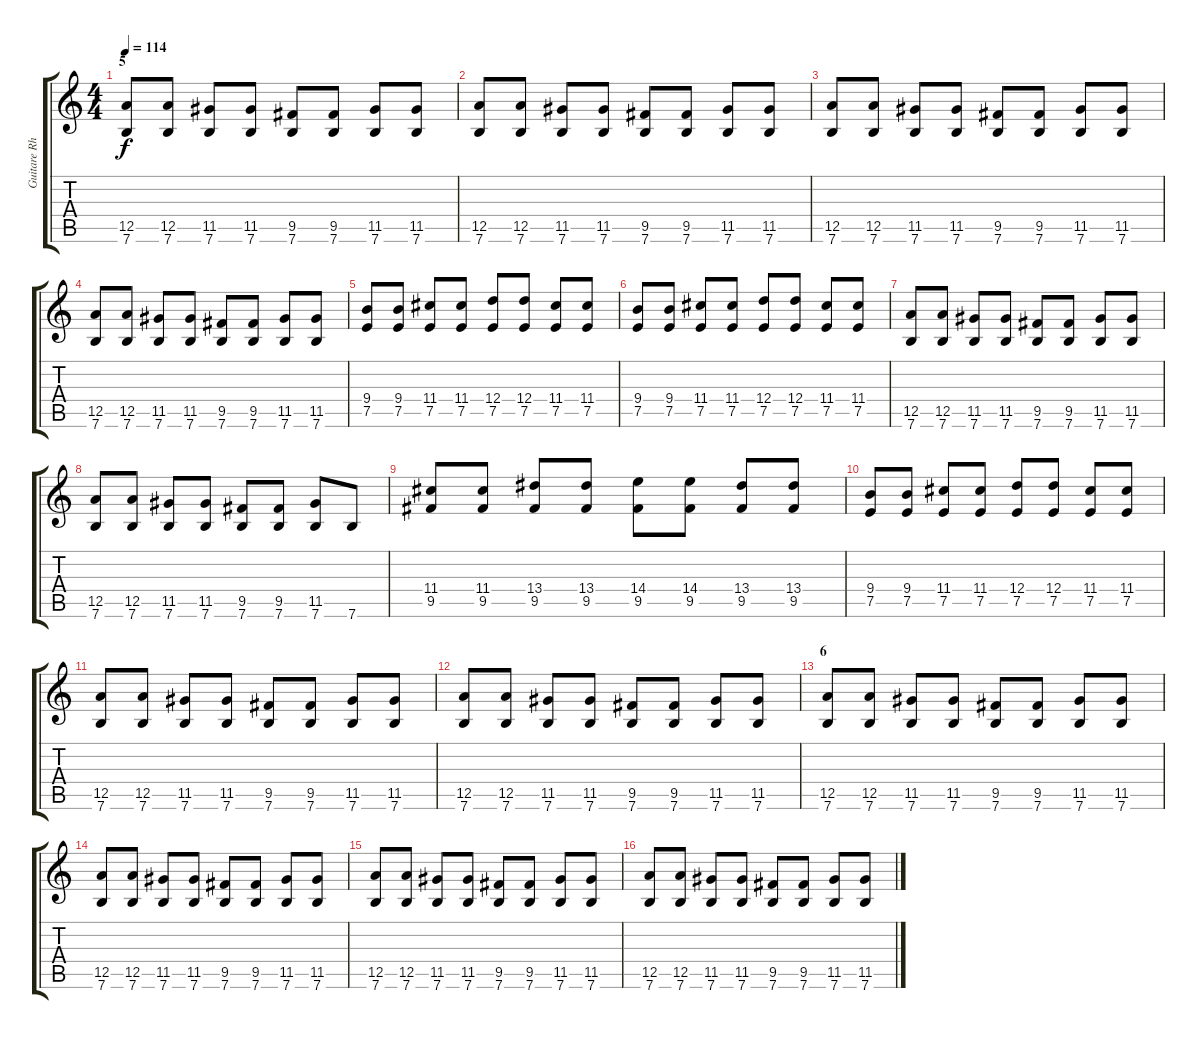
\track ("Guitare Rhytmique 1" "Guitare Rh") {instrument overdrivenguitar}
\staff {score tabs}
\tuning (E4 B3 G3 D3 A2 E2) {hide}
\ts (4 4)
\section ("" "5")
\tempo 114
\clef g2
\ks c
(12.5 7.6).8{dy f} (12.5 7.6).8 (11.5 7.6).8 (11.5 7.6).8 (9.5 7.6).8 (9.5 7.6).8 (11.5 7.6).8 (11.5 7.6).8 |
(12.5 7.6).8 (12.5 7.6).8 (11.5 7.6).8 (11.5 7.6).8 (9.5 7.6).8 (9.5 7.6).8 (11.5 7.6).8 (11.5 7.6).8 |
(12.5 7.6).8 (12.5 7.6).8 (11.5 7.6).8 (11.5 7.6).8 (9.5 7.6).8 (9.5 7.6).8 (11.5 7.6).8 (11.5 7.6).8 |
(12.5 7.6).8 (12.5 7.6).8 (11.5 7.6).8 (11.5 7.6).8 (9.5 7.6).8 (9.5 7.6).8 (11.5 7.6).8 (11.5 7.6).8 |
(9.4 7.5).8 (9.4 7.5).8 (11.4 7.5).8 (11.4 7.5).8 (12.4 7.5).8 (12.4 7.5).8 (11.4 7.5).8 (11.4 7.5).8 |
(9.4 7.5).8 (9.4 7.5).8 (11.4 7.5).8 (11.4 7.5).8 (12.4 7.5).8 (12.4 7.5).8 (11.4 7.5).8 (11.4 7.5).8 |
(12.5 7.6).8 (12.5 7.6).8 (11.5 7.6).8 (11.5 7.6).8 (9.5 7.6).8 (9.5 7.6).8 (11.5 7.6).8 (11.5 7.6).8 |
(12.5 7.6).8 (12.5 7.6).8 (11.5 7.6).8 (11.5 7.6).8 (9.5 7.6).8 (9.5 7.6).8 (11.5 7.6).8 7.6.8 |
(11.4 9.5).8 (11.4 9.5).8 (13.4 9.5).8 (13.4 9.5).8 (14.4 9.5).8 (14.4 9.5).8 (13.4 9.5).8 (13.4 9.5).8 |
(9.4 7.5).8 (9.4 7.5).8 (11.4 7.5).8 (11.4 7.5).8 (12.4 7.5).8 (12.4 7.5).8 (11.4 7.5).8 (11.4 7.5).8 |
(12.5 7.6).8 (12.5 7.6).8 (11.5 7.6).8 (11.5 7.6).8 (9.5 7.6).8 (9.5 7.6).8 (11.5 7.6).8 (11.5 7.6).8 |
(12.5 7.6).8 (12.5 7.6).8 (11.5 7.6).8 (11.5 7.6).8 (9.5 7.6).8 (9.5 7.6).8 (11.5 7.6).8 (11.5 7.6).8 |
\section ("" "6")
(12.5 7.6).8 (12.5 7.6).8 (11.5 7.6).8 (11.5 7.6).8 (9.5 7.6).8 (9.5 7.6).8 (11.5 7.6).8 (11.5 7.6).8 |
(12.5 7.6).8 (12.5 7.6).8 (11.5 7.6).8 (11.5 7.6).8 (9.5 7.6).8 (9.5 7.6).8 (11.5 7.6).8 (11.5 7.6).8 |
(12.5 7.6).8 (12.5 7.6).8 (11.5 7.6).8 (11.5 7.6).8 (9.5 7.6).8 (9.5 7.6).8 (11.5 7.6).8 (11.5 7.6).8 |
(12.5 7.6).8 (12.5 7.6).8 (11.5 7.6).8 (11.5 7.6).8 (9.5 7.6).8 (9.5 7.6).8 (11.5 7.6).8 (11.5 7.6).8
